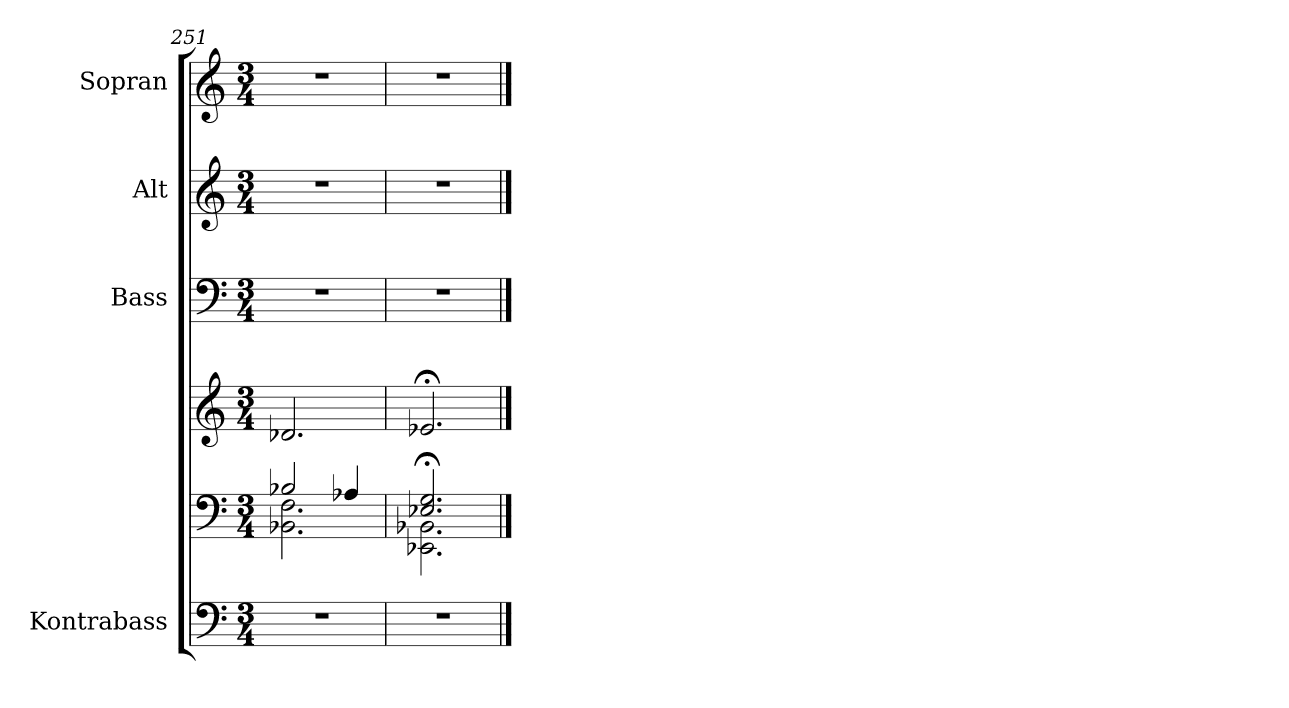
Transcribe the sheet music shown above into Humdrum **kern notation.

**kern	**kern	**kern	**kern	**kern	**kern
*part5	*part4	*part4	*part3	*part2	*part1
*staff6	*staff5	*staff4	*staff3	*staff2	*staff1
*I"Kontrabass	*	*	*I"Bass	*I"Alt	*I"Sopran
*I'Kb.	*	*	*I'B.	*I'A.	*I'S.
*clefF4	*clefF4	*clefG2	*clefF4	*clefG2	*clefG2
*ITrd7c12	*	*	*	*	*
*k[]	*k[]	*k[]	*k[]	*k[]	*k[]
*C:	*C:	*C:	*C:	*C:	*C:
*M3/4	*M3/4	*M3/4	*M3/4	*M3/4	*M3/4
=251	=251	=251	=251	=251	=251
*	*^	*	*	*	*
2.r	2B-X/	2.BB-X\ 2.F\	2.d-X/	2.r	2.r	2.r
.	4A-X/	.	.	.	.	.
=252	=252	=252	=252	=252	=252	=252
2.r	2.E-X/; 2.G/;	2.EE-X\ 2.BB-X\	2.e-X;</	2.r	2.r	2.r
*	*v	*v	*	*	*	*
==	==	==	==	==	==
*-	*-	*-	*-	*-	*-
